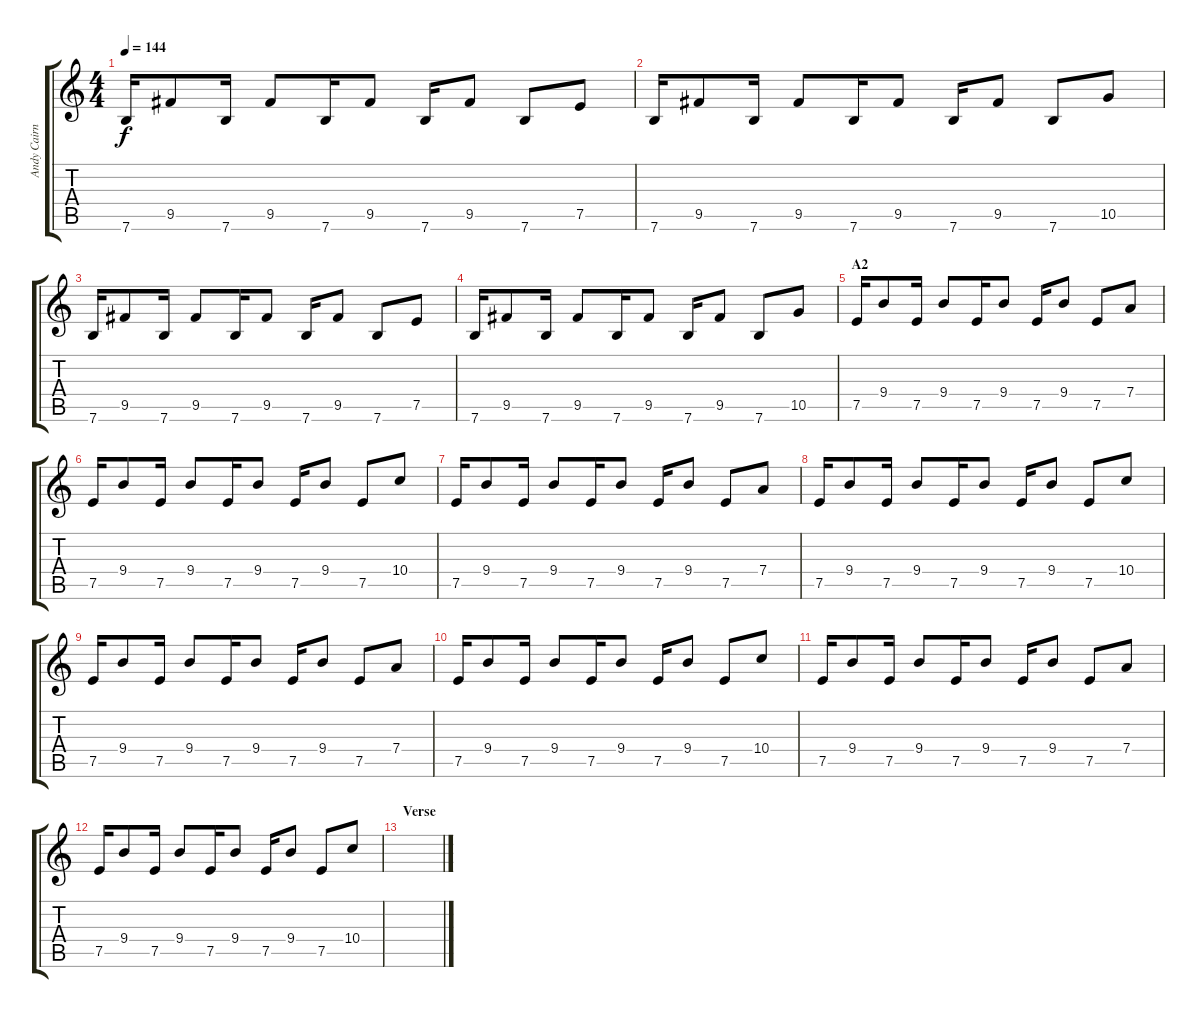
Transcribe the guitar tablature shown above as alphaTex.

\track ("Andy Cairns" "Andy Cairn") {instrument distortionguitar}
\staff {score tabs}
\tuning (E4 B3 G3 D3 A2 E2) {hide}
\ts (4 4)
\tempo 144
\clef g2
\ks c
7.6.16{dy f} 9.5.8 7.6.16 9.5.8 7.6.16 9.5.8 7.6.16 9.5.8 7.6.8 7.5.8 |
7.6.16 9.5.8 7.6.16 9.5.8 7.6.16 9.5.8 7.6.16 9.5.8 7.6.8 10.5.8 |
7.6.16 9.5.8 7.6.16 9.5.8 7.6.16 9.5.8 7.6.16 9.5.8 7.6.8 7.5.8 |
7.6.16 9.5.8 7.6.16 9.5.8 7.6.16 9.5.8 7.6.16 9.5.8 7.6.8 10.5.8 |
\section ("" "A2")
7.5.16 9.4.8 7.5.16 9.4.8 7.5.16 9.4.8 7.5.16 9.4.8 7.5.8 7.4.8 |
7.5.16 9.4.8 7.5.16 9.4.8 7.5.16 9.4.8 7.5.16 9.4.8 7.5.8 10.4.8 |
7.5.16 9.4.8 7.5.16 9.4.8 7.5.16 9.4.8 7.5.16 9.4.8 7.5.8 7.4.8 |
7.5.16 9.4.8 7.5.16 9.4.8 7.5.16 9.4.8 7.5.16 9.4.8 7.5.8 10.4.8 |
7.5.16 9.4.8 7.5.16 9.4.8 7.5.16 9.4.8 7.5.16 9.4.8 7.5.8 7.4.8 |
7.5.16 9.4.8 7.5.16 9.4.8 7.5.16 9.4.8 7.5.16 9.4.8 7.5.8 10.4.8 |
7.5.16 9.4.8 7.5.16 9.4.8 7.5.16 9.4.8 7.5.16 9.4.8 7.5.8 7.4.8 |
7.5.16 9.4.8 7.5.16 9.4.8 7.5.16 9.4.8 7.5.16 9.4.8 7.5.8 10.4.8 |
\section ("" "Verse")
